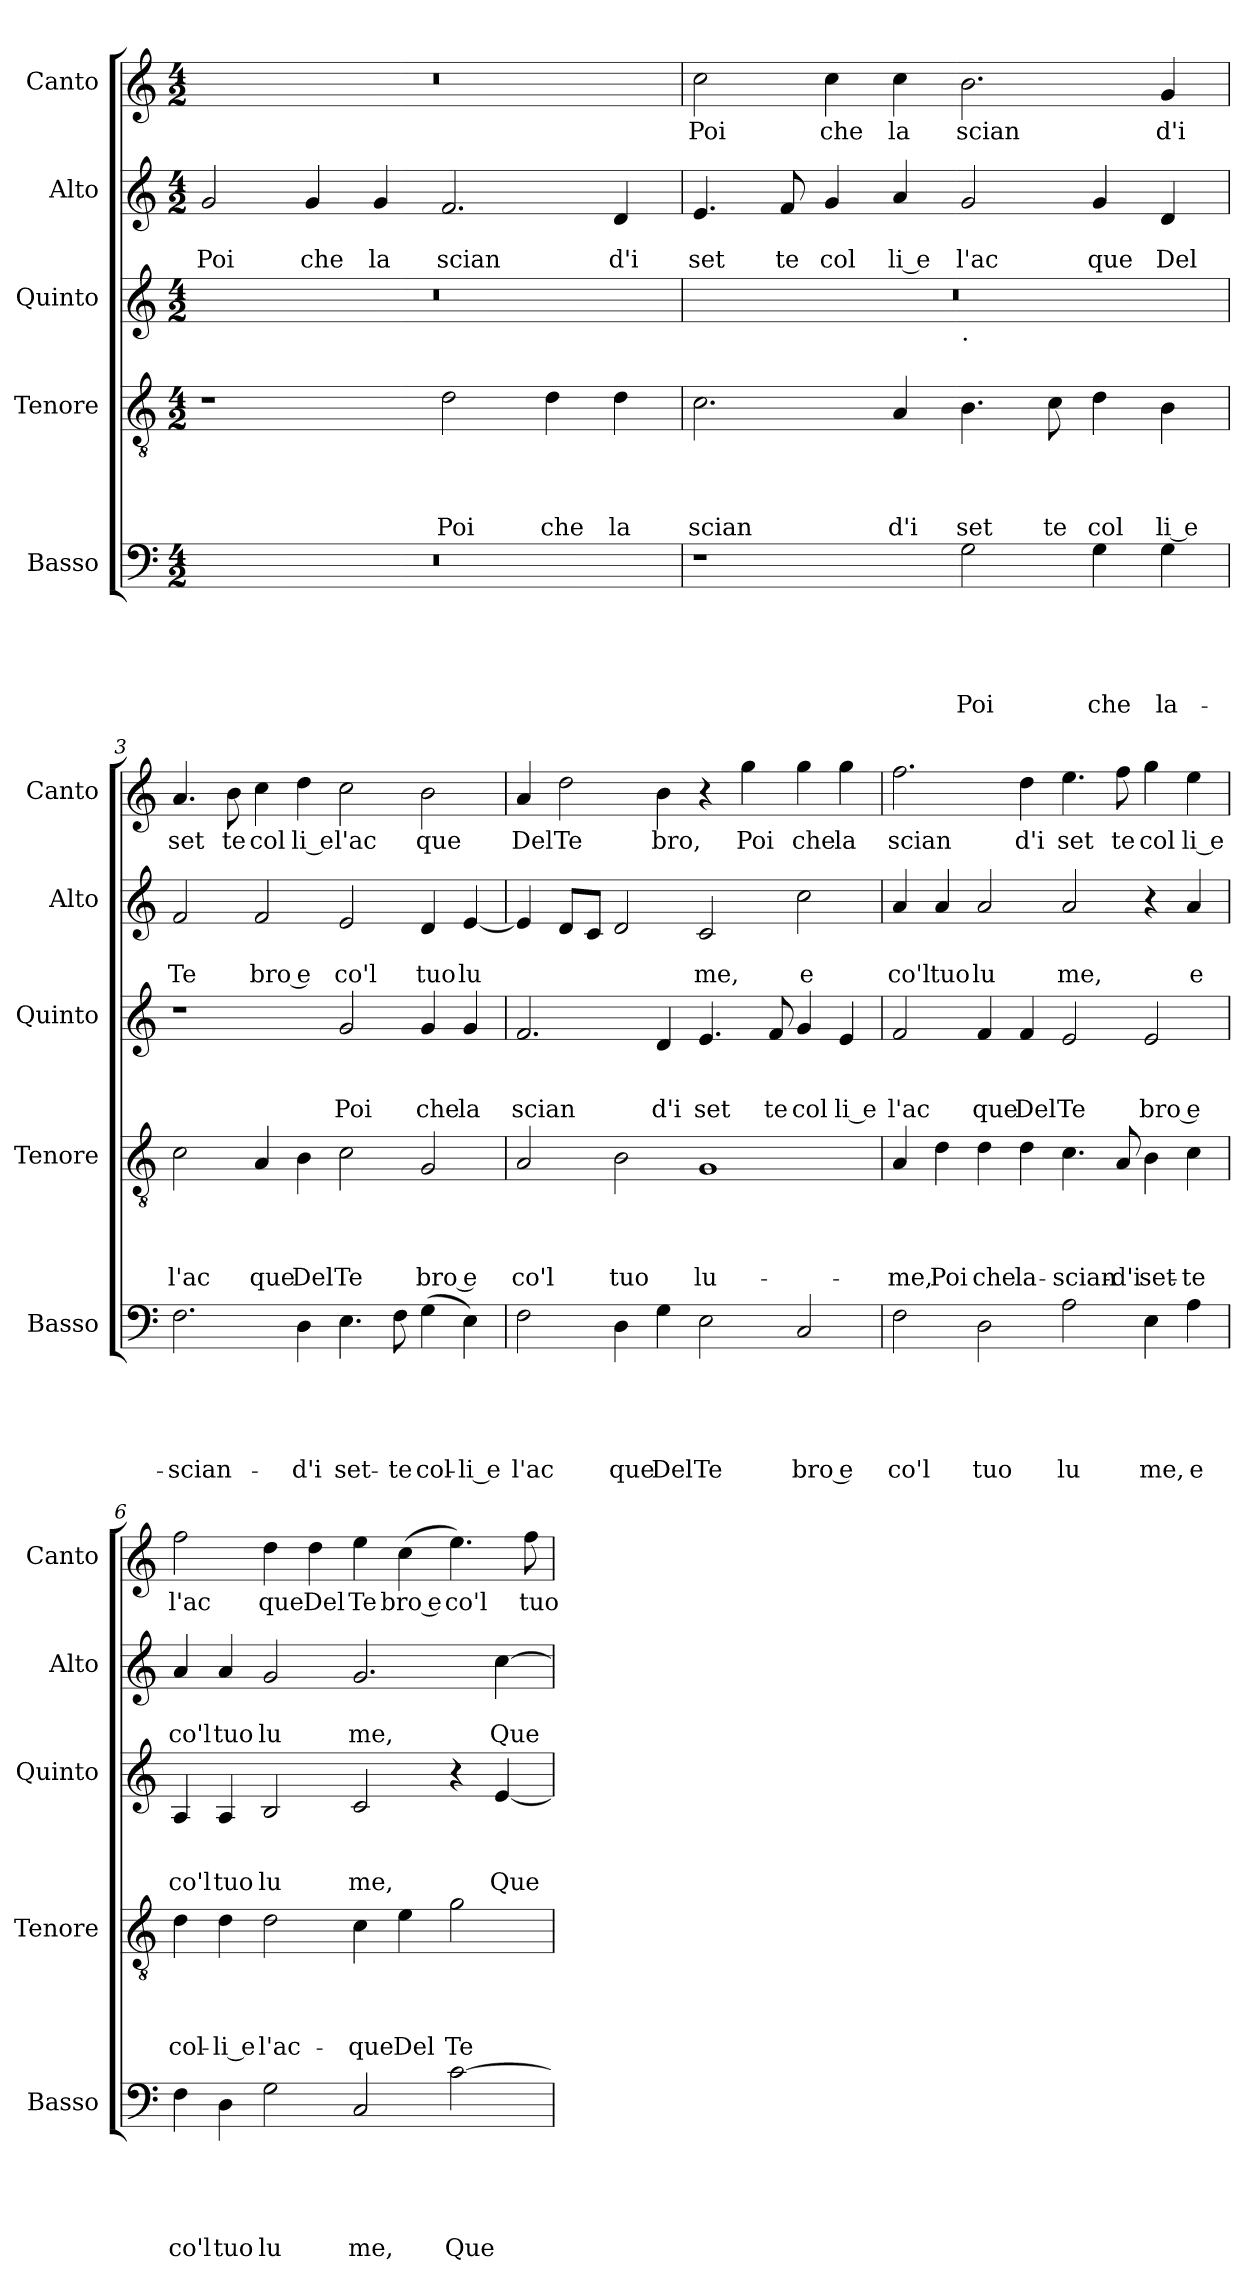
**kern	**text	**text	**text	**text	**text	**kern	**text	**text	**text	**text	**kern	**text	**text	**text	**kern	**text	**text	**kern	**text
*part5	*part5	*part5	*part5	*part5	*part5	*part4	*part4	*part4	*part4	*part4	*part3	*part3	*part3	*part3	*part2	*part2	*part2	*part1	*part1
*staff5	*staff5	*staff5	*staff5	*staff5	*staff5	*staff4	*staff4	*staff4	*staff4	*staff4	*staff3	*staff3	*staff3	*staff3	*staff2	*staff2	*staff2	*staff1	*staff1
*I"Basso	*	*	*	*	*	*I"Tenore	*	*	*	*	*I"Quinto	*	*	*	*I"Alto	*	*	*I"Canto	*
*I'Basso	*	*	*	*	*	*I'Tenore	*	*	*	*	*I'Quinto	*	*	*	*I'Alto	*	*	*I'Canto	*
*clefF4	*	*	*	*	*	*clefGv2	*	*	*	*	*clefG2	*	*	*	*clefG2	*	*	*clefG2	*
*k[]	*	*	*	*	*	*k[]	*	*	*	*	*k[]	*	*	*	*k[]	*	*	*k[]	*
*C:	*	*	*	*	*	*C:	*	*	*	*	*C:	*	*	*	*C:	*	*	*C:	*
*M4/2	*	*	*	*	*	*M4/2	*	*	*	*	*M4/2	*	*	*	*M4/2	*	*	*M4/2	*
=1	=1	=1	=1	=1	=1	=1	=1	=1	=1	=1	=1	=1	=1	=1	=1	=1	=1	=1	=1
!	!	!	!	!	!	!	!	!	!	!	!	!	!	!	!	!	!LO:LY:b	!	!
0r	.	.	.	.	.	1r	.	.	.	.	0r	.	.	.	2g/	.	Poi	0r	.
!	!	!	!	!	!	!	!	!	!	!	!	!	!	!	!	!	!LO:LY:b	!	!
.	.	.	.	.	.	.	.	.	.	.	.	.	.	.	4g/	.	che	.	.
!	!	!	!	!	!	!	!	!	!	!	!	!	!	!	!	!	!LO:LY:b	!	!
.	.	.	.	.	.	.	.	.	.	.	.	.	.	.	4g/	.	la	.	.
!	!	!	!	!	!	!	!	!	!	!LO:LY:b	!	!	!	!	!	!	!LO:LY:b	!	!
.	.	.	.	.	.	2d\	.	.	.	Poi	.	.	.	.	2.f/	.	scian	.	.
!	!	!	!	!	!	!	!	!	!	!LO:LY:b	!	!	!	!	!	!	!	!	!
.	.	.	.	.	.	4d\	.	.	.	che	.	.	.	.	.	.	.	.	.
!	!	!	!	!	!	!	!	!	!	!LO:LY:b	!	!	!	!	!	!	!LO:LY:b	!	!
.	.	.	.	.	.	4d\	.	.	.	la	.	.	.	.	4d/	.	d'i	.	.
=2	=2	=2	=2	=2	=2	=2	=2	=2	=2	=2	=2	=2	=2	=2	=2	=2	=2	=2	=2
!	!	!	!	!	!	!	!	!	!	!LO:LY:b	!	!	!	!	!	!	!LO:LY:b	!	!LO:LY:b
*	*	*	*	*	*	*	*	*	*	*	*^	*	*	*	*	*	*	*	*
1r	.	.	.	.	.	2.c\	.	.	.	scian	0r	1ryy	.	.	.	4.e/	.	set	2cc\	Poi
!	!	!	!	!	!	!	!	!	!	!	!	!	!	!	!	!	!	!LO:LY:b	!	!
.	.	.	.	.	.	.	.	.	.	.	.	.	.	.	.	8f/	.	te	.	.
!	!	!	!	!	!	!	!	!	!	!	!	!	!	!	!	!	!	!LO:LY:b	!	!LO:LY:b
.	.	.	.	.	.	.	.	.	.	.	.	.	.	.	.	4g/	.	col	4cc\	che
!	!	!	!	!	!	!	!	!	!	!LO:LY:b	!	!	!	!	!	!	!	!LO:LY:b:rj	!	!LO:LY:b
.	.	.	.	.	.	4A/	.	.	.	d'i	.	.	.	.	.	4a/	.	li e	4cc\	la
!	!	!	!	!	!	!	!	!	!	!	!	!LO:TX:b:t=.	!	!	!	!	!	!	!	!
!	!	!	!	!	!LO:LY:b	!	!	!	!	!LO:LY:b	!	!	!	!	!	!	!	!LO:LY:b	!	!LO:LY:b
2G\	.	.	.	.	Poi	4.B\	.	.	.	set	.	1ryy	.	.	.	2g/	.	l'ac	2.b\	scian
!	!	!	!	!	!	!	!	!	!	!LO:LY:b	!	!	!	!	!	!	!	!	!	!
.	.	.	.	.	.	8c\	.	.	.	te	.	.	.	.	.	.	.	.	.	.
!	!	!	!	!	!LO:LY:b	!	!	!	!	!LO:LY:b	!	!	!	!	!	!	!	!LO:LY:b	!	!
4G\	.	.	.	.	che	4d\	.	.	.	col	.	.	.	.	.	4g/	.	que	.	.
!	!	!	!	!	!LO:LY:b	!	!	!	!	!LO:LY:b:rj	!	!	!	!	!	!	!	!LO:LY:b	!	!LO:LY:b
(4G\	.	.	.	.	la-	4B\	.	.	.	li e	.	.	.	.	.	4d/	.	Del	4g/	d'i
=3	=3	=3	=3	=3	=3	=3	=3	=3	=3	=3	=3	=3	=3	=3	=3	=3	=3	=3	=3	=3
!	!	!	!	!	!LO:LY:b	!	!	!	!	!LO:LY:b	!	!	!	!	!	!	!	!LO:LY:b	!	!LO:LY:b
*	*	*	*	*	*	*	*	*	*	*	*v	*v	*	*	*	*	*	*	*	*
2.F\	.	.	.	.	-scian-	2c\	.	.	.	l'ac	1r	.	.	.	2f/	.	Te	4.a/	set
!	!	!	!	!	!	!	!	!	!	!	!	!	!	!	!	!	!	!	!LO:LY:b
.	.	.	.	.	.	.	.	.	.	.	.	.	.	.	.	.	.	8b\	te
!	!	!	!	!	!	!	!	!	!	!LO:LY:b	!	!	!	!	!	!	!LO:LY:b:rj	!	!LO:LY:b
.	.	.	.	.	.	4A/	.	.	.	que	.	.	.	.	2f/	.	bro e	4cc\	col
!	!	!	!	!	!LO:LY:b	!	!	!	!	!LO:LY:b	!	!	!	!	!	!	!	!	!LO:LY:b:rj
4D\	.	.	.	.	-d'i	4B\	.	.	.	Del	.	.	.	.	.	.	.	4dd\	li e
!	!	!	!	!	!LO:LY:b	!	!	!	!	!LO:LY:b	!	!	!	!LO:LY:b	!	!	!LO:LY:b	!	!LO:LY:b
4.E\	.	.	.	.	set-	2c\	.	.	.	Te	2g/	.	.	Poi	2e/	.	co'l	2cc\	l'ac
!	!	!	!	!	!LO:LY:b	!	!	!	!	!	!	!	!	!	!	!	!	!	!
8F\	.	.	.	.	-te	.	.	.	.	.	.	.	.	.	.	.	.	.	.
!	!	!	!	!	!LO:LY:b	!	!	!	!	!LO:LY:b:rj	!	!	!	!LO:LY:b	!	!	!LO:LY:b	!	!LO:LY:b
(>4G\	.	.	.	.	col-	2G/	.	.	.	bro e	4g/	.	.	che	4d/	.	tuo	2b\	que
!	!	!	!	!	!LO:LY:b:rj	!	!	!	!	!	!	!	!	!LO:LY:b	!	!	!LO:LY:b	!	!
4E\)	.	.	.	.	-li e	.	.	.	.	.	4g/	.	.	la	[<4e/	.	lu	.	.
!!LO:LB:g=z
=4	=4	=4	=4	=4	=4	=4	=4	=4	=4	=4	=4	=4	=4	=4	=4	=4	=4	=4	=4
!	!	!	!	!	!LO:LY:b	!	!	!	!	!LO:LY:b	!	!	!	!LO:LY:b	!	!	!	!	!LO:LY:b
2F\	.	.	.	.	l'ac	2A/	.	.	.	co'l	2.f/	.	.	scian	4e/]	.	.	4a/	Del
!	!	!	!	!	!	!	!	!	!	!	!	!	!	!	!	!	!	!	!LO:LY:b
.	.	.	.	.	.	.	.	.	.	.	.	.	.	.	8d/L	.	.	2dd\	Te
.	.	.	.	.	.	.	.	.	.	.	.	.	.	.	8c/J	.	.	.	.
!	!	!	!	!	!LO:LY:b	!	!	!	!	!LO:LY:b	!	!	!	!	!	!	!	!	!
4D\	.	.	.	.	que	2B\	.	.	.	tuo	.	.	.	.	2d/	.	.	.	.
!	!	!	!	!	!LO:LY:b	!	!	!	!	!	!	!	!	!LO:LY:b	!	!	!	!	!LO:LY:b
4G\	.	.	.	.	Del	.	.	.	.	.	4d/	.	.	d'i	.	.	.	4b\	bro,
!	!	!	!	!	!LO:LY:b	!	!	!	!	!LO:LY:b	!	!	!	!LO:LY:b	!	!	!LO:LY:b	!	!
2E\	.	.	.	.	Te	1G	.	.	.	lu-	4.e/	.	.	set	2c/	.	me,	4r	.
!	!	!	!	!	!	!	!	!	!	!	!	!	!	!	!	!	!	!	!LO:LY:b
.	.	.	.	.	.	.	.	.	.	.	.	.	.	.	.	.	.	4gg\	Poi
!	!	!	!	!	!	!	!	!	!	!	!	!	!	!LO:LY:b	!	!	!	!	!
.	.	.	.	.	.	.	.	.	.	.	8f/	.	.	te	.	.	.	.	.
!	!	!	!	!	!LO:LY:b:rj	!	!	!	!	!	!	!	!	!LO:LY:b	!	!	!LO:LY:b	!	!LO:LY:b
2C/	.	.	.	.	bro e	.	.	.	.	.	4g/	.	.	col	2cc\	.	e	4gg\	che
!	!	!	!	!	!	!	!	!	!	!	!	!	!	!LO:LY:b:rj	!	!	!	!	!LO:LY:b
.	.	.	.	.	.	.	.	.	.	.	4e/	.	.	li e	.	.	.	4gg\	la
=5	=5	=5	=5	=5	=5	=5	=5	=5	=5	=5	=5	=5	=5	=5	=5	=5	=5	=5	=5
!	!	!	!	!	!LO:LY:b	!	!	!	!	!LO:LY:b	!	!	!	!LO:LY:b	!	!	!LO:LY:b	!	!LO:LY:b
2F\	.	.	.	.	co'l	4A/	.	.	.	-me,	2f/	.	.	l'ac	4a/	.	co'l	2.ff>\	scian
!	!	!	!	!	!	!	!	!	!	!LO:LY:b	!	!	!	!	!	!	!LO:LY:b	!	!
.	.	.	.	.	.	4d\	.	.	.	Poi	.	.	.	.	4a/	.	tuo	.	.
!	!	!	!	!	!LO:LY:b	!	!	!	!	!LO:LY:b	!	!	!	!LO:LY:b	!	!	!LO:LY:b	!	!
2D\	.	.	.	.	tuo	4d\	.	.	.	che	4f/	.	.	que	2a/	.	lu	.	.
!	!	!	!	!	!	!	!	!	!	!LO:LY:b	!	!	!	!LO:LY:b	!	!	!	!	!LO:LY:b
.	.	.	.	.	.	4d\	.	.	.	la-	4f/	.	.	Del	.	.	.	4dd\	d'i
!	!	!	!	!	!LO:LY:b	!	!	!	!	!LO:LY:b	!	!	!	!LO:LY:b	!	!	!LO:LY:b	!	!LO:LY:b
2A\	.	.	.	.	lu	4.c\	.	.	.	-scian-	2e/	.	.	Te	2a/	.	me,	4.ee\	set
!	!	!	!	!	!	!	!	!	!	!LO:LY:b	!	!	!	!	!	!	!	!	!LO:LY:b
.	.	.	.	.	.	8A/	.	.	.	-d'i	.	.	.	.	.	.	.	8ff\	te
!	!	!	!	!	!LO:LY:b	!	!	!	!	!LO:LY:b	!	!	!	!LO:LY:b:rj	!	!	!	!	!LO:LY:b
4E\	.	.	.	.	me,	4B\	.	.	.	set-	2e/	.	.	bro e	4r	.	.	4gg\	col
!	!	!	!	!	!LO:LY:b	!	!	!	!	!LO:LY:b	!	!	!	!	!	!	!LO:LY:b	!	!LO:LY:b:rj
4A\	.	.	.	.	e	4c\	.	.	.	-te	.	.	.	.	4a/	.	e	4ee\	li e
=6	=6	=6	=6	=6	=6	=6	=6	=6	=6	=6	=6	=6	=6	=6	=6	=6	=6	=6	=6
!	!	!	!	!	!LO:LY:b	!	!	!	!	!LO:LY:b	!	!	!	!LO:LY:b	!	!	!LO:LY:b	!	!LO:LY:b
4F\	.	.	.	.	co'l	4d\	.	.	.	col-	4A/	.	.	co'l	4a/	.	co'l	2ff\	l'ac
!	!	!	!	!	!LO:LY:b	!	!	!	!	!LO:LY:b:rj	!	!	!	!LO:LY:b	!	!	!LO:LY:b	!	!
4D\	.	.	.	.	tuo	4d\	.	.	.	-li e	4A/	.	.	tuo	4a/	.	tuo	.	.
!	!	!	!	!	!LO:LY:b	!	!	!	!	!LO:LY:b	!	!	!	!LO:LY:b	!	!	!LO:LY:b	!	!LO:LY:b
2G\	.	.	.	.	lu	2d\	.	.	.	l'ac-	2B/	.	.	lu	2g/	.	lu	4dd\	que
!	!	!	!	!	!	!	!	!	!	!	!	!	!	!	!	!	!	!	!LO:LY:b
.	.	.	.	.	.	.	.	.	.	.	.	.	.	.	.	.	.	4dd\	Del
!	!	!	!	!	!LO:LY:b	!	!	!	!	!LO:LY:b	!	!	!	!LO:LY:b	!	!	!LO:LY:b	!	!LO:LY:b
2C/	.	.	.	.	me,	4c\	.	.	.	-que	2c/	.	.	me,	2.g/	.	me,	4ee\	Te
!	!	!	!	!	!	!	!	!	!	!LO:LY:b	!	!	!	!	!	!	!	!	!LO:LY:b:rj
.	.	.	.	.	.	4e\	.	.	.	Del	.	.	.	.	.	.	.	(<4cc\	bro e
!	!	!	!	!	!LO:LY:b	!	!	!	!	!LO:LY:b	!	!	!	!	!	!	!	!	!LO:LY:b
[>2c\	.	.	.	.	Que	2g\	.	.	.	Te-	4r	.	.	.	.	.	.	4.ee\)	co'l
!	!	!	!	!	!	!	!	!	!	!	!	!	!	!LO:LY:b	!	!	!LO:LY:b	!	!
.	.	.	.	.	.	.	.	.	.	.	[<4e/	.	.	Que	[>4cc\	.	Que	.	.
!	!	!	!	!	!	!	!	!	!	!	!	!	!	!	!	!	!	!	!LO:LY:b
.	.	.	.	.	.	.	.	.	.	.	.	.	.	.	.	.	.	8ff\	tuo
=	=	=	=	=	=	=	=	=	=	=	=	=	=	=	=	=	=	=	=
*-	*-	*-	*-	*-	*-	*-	*-	*-	*-	*-	*-	*-	*-	*-	*-	*-	*-	*-	*-
